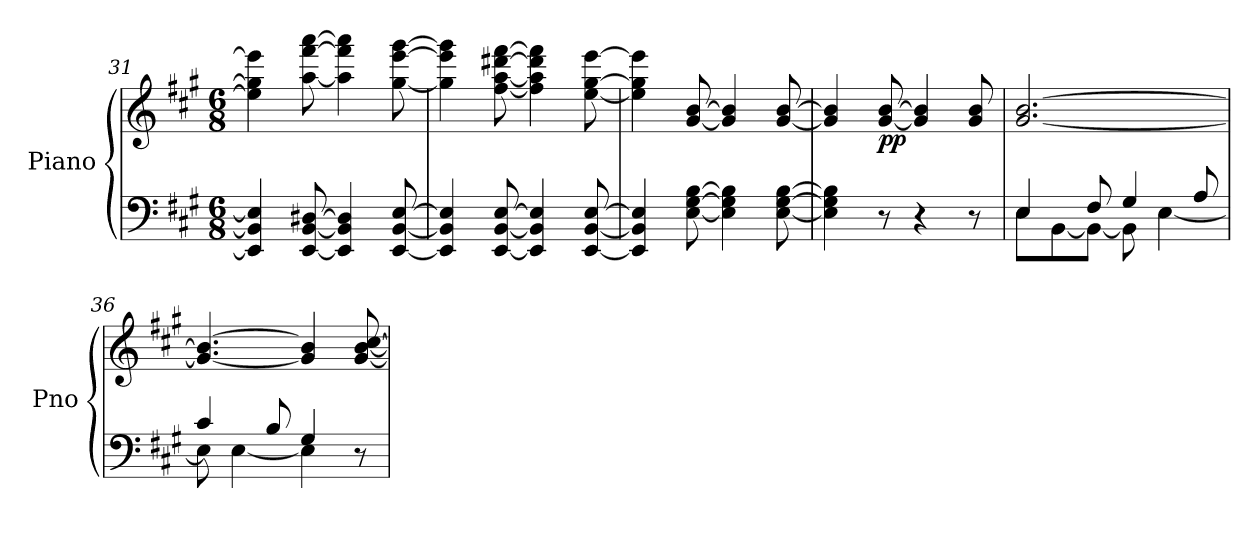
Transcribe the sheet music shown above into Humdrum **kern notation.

**kern	**kern	**dynam
*part1	*part1	*part1
*staff2	*staff1	*staff1/2
*I"Piano	*	*
*I'Pno	*	*
*clefF4	*clefG2	*
*k[f#c#g#]	*k[f#c#g#]	*
*M6/8	*M6/8	*
=31	=31	=31
4EE/] 4BB/] 4E/]	4ee\] 4gg#\] 4eee\]	.
[8EE/ [8BB/ [8D#X/	[8aa\ [8fff#\ [8aaa\	.
4EE/] 4BB/] 4D#/]	4aa\] 4fff#\] 4aaa\]	.
[8EE/ [8BB/ [8E/	[8gg#\ [8eee\ [8ggg#\	.
=32	=32	=32
4EE/] 4BB/] 4E/]	4gg#\] 4eee\] 4ggg#\]	.
[8EE/ [8BB/ [8E/	[8ff#\ [8aa\ [8ddd#X\ [8fff#\	.
4EE/] 4BB/] 4E/]	4ff#\] 4aa\] 4ddd#\] 4fff#\]	.
[8EE/ [8BB/ [8E/	[8ee\ [8gg#\ [8eee\	.
=33	=33	=33
4EE/] 4BB/] 4E/]	4ee\] 4gg#\] 4eee\]	.
[8E\ [8G#\ [8B\	[8g#/ [8b/	.
4E\] 4G#\] 4B\]	4g#/] 4b/]	.
[8E\ [8G#\ [8B\	[8g#/ [8b/	.
=34	=34	=34
4E\] 4G#\] 4B\]	4g#/] 4b/]	.
!	!	!LO:DY:b
8r	[8g#/ [8b/	pp
4r	4g#/] 4b/]	.
8r	8g#/ 8b/	.
!!LO:LB:g=z
=35	=35	=35
*^	*	*
4E/	8E\L	[2.g#/ [2.b/	.
.	[8BB\	.	.
8F#/	8BB\J_	.	.
4G#/	8BB\]	.	.
.	[4E\	.	.
8A/	.	.	.
=36	=36	=36	=36
4c#/	8E\]	4.g#/_ 4.b/_	.
.	[4E\	.	.
8B/	.	.	.
4G#/	4E\]	4g#/] 4b/]	.
8r	8ryy	[8g#/ [8b/ [8cc#/	.
*v	*v	*	*
=	=	=
*-	*-	*-
